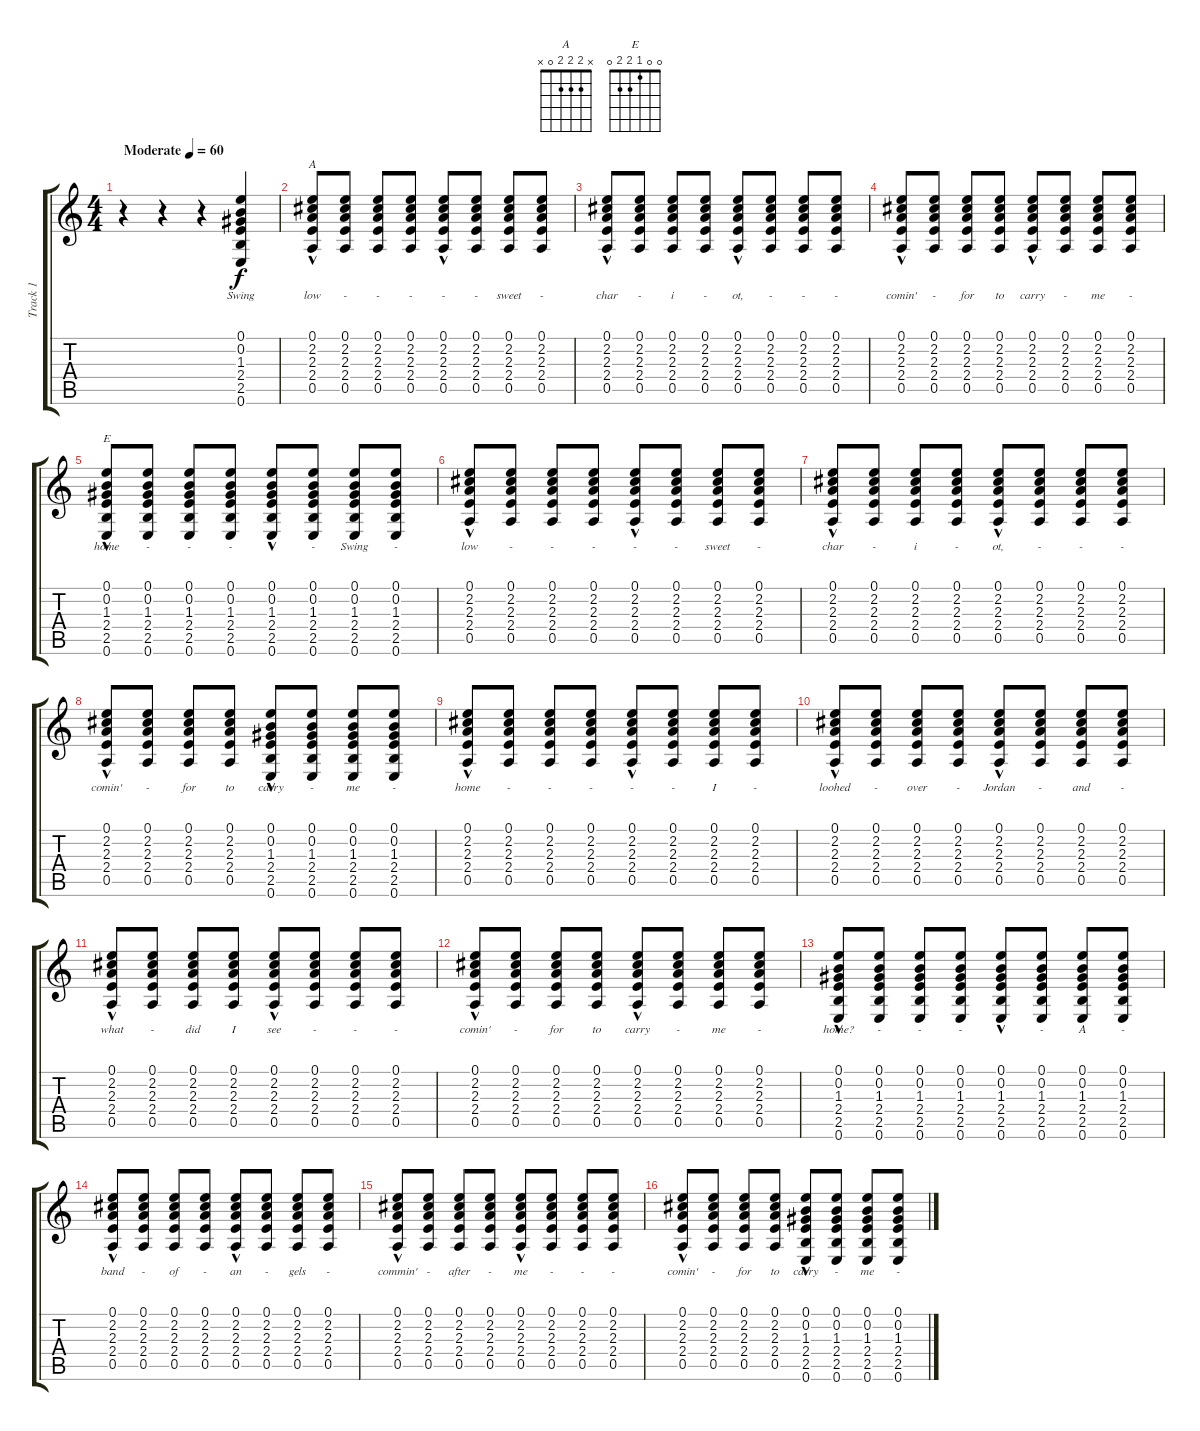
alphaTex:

\track ("Track 1" "Track 1") {instrument acousticguitarsteel}
\staff {score tabs}
\tuning (E4 B3 G3 D3 A2 E2) {hide}
\chord ("A" x 2 2 2 0 x)
\chord ("E" 0 0 1 2 2 0)
\ts (4 4)
\tempo (60 "Moderate")
\clef g2
\ks c
r.4{dy f instrument acousticguitarsteel} r.4 r.4 (0.1 0.2 1.3 2.4 2.5 0.6).4{lyrics (0 "Swing") lyrics (1 "") lyrics (2 "") lyrics (3 "") lyrics (4 "")} |
(0.1 2.2 2.3 2.4 0.5{hac}).8{ch "A" lyrics (0 "low") lyrics (1 "") lyrics (2 "") lyrics (3 "") lyrics (4 "")} (0.1 2.2 2.3 2.4 0.5).8{lyrics (0 "-") lyrics (1 "") lyrics (2 "") lyrics (3 "") lyrics (4 "")} (0.1 2.2 2.3 2.4 0.5).8{lyrics (0 "-") lyrics (1 "") lyrics (2 "") lyrics (3 "") lyrics (4 "")} (0.1 2.2 2.3 2.4 0.5).8{lyrics (0 "-") lyrics (1 "") lyrics (2 "") lyrics (3 "") lyrics (4 "")} (0.1 2.2 2.3 2.4 0.5{hac}).8{lyrics (0 "-") lyrics (1 "") lyrics (2 "") lyrics (3 "") lyrics (4 "")} (0.1 2.2 2.3 2.4 0.5).8{lyrics (0 "-") lyrics (1 "") lyrics (2 "") lyrics (3 "") lyrics (4 "")} (0.1 2.2 2.3 2.4 0.5).8{lyrics (0 "sweet") lyrics (1 "") lyrics (2 "") lyrics (3 "") lyrics (4 "")} (0.1 2.2 2.3 2.4 0.5).8{lyrics (0 "-") lyrics (1 "") lyrics (2 "") lyrics (3 "") lyrics (4 "")} |
(0.1 2.2 2.3 2.4 0.5{hac}).8{lyrics (0 "char") lyrics (1 "") lyrics (2 "") lyrics (3 "") lyrics (4 "")} (0.1 2.2 2.3 2.4 0.5).8{lyrics (0 "-") lyrics (1 "") lyrics (2 "") lyrics (3 "") lyrics (4 "")} (0.1 2.2 2.3 2.4 0.5).8{lyrics (0 "i") lyrics (1 "") lyrics (2 "") lyrics (3 "") lyrics (4 "")} (0.1 2.2 2.3 2.4 0.5).8{lyrics (0 "-") lyrics (1 "") lyrics (2 "") lyrics (3 "") lyrics (4 "")} (0.1 2.2 2.3 2.4 0.5{hac}).8{lyrics (0 "ot,") lyrics (1 "") lyrics (2 "") lyrics (3 "") lyrics (4 "")} (0.1 2.2 2.3 2.4 0.5).8{lyrics (0 "-") lyrics (1 "") lyrics (2 "") lyrics (3 "") lyrics (4 "")} (0.1 2.2 2.3 2.4 0.5).8{lyrics (0 "-") lyrics (1 "") lyrics (2 "") lyrics (3 "") lyrics (4 "")} (0.1 2.2 2.3 2.4 0.5).8{lyrics (0 "-") lyrics (1 "") lyrics (2 "") lyrics (3 "") lyrics (4 "")} |
(0.1 2.2 2.3 2.4 0.5{hac}).8{lyrics (0 "comin'") lyrics (1 "") lyrics (2 "") lyrics (3 "") lyrics (4 "")} (0.1 2.2 2.3 2.4 0.5).8{lyrics (0 "-") lyrics (1 "") lyrics (2 "") lyrics (3 "") lyrics (4 "")} (0.1 2.2 2.3 2.4 0.5).8{lyrics (0 "for") lyrics (1 "") lyrics (2 "") lyrics (3 "") lyrics (4 "")} (0.1 2.2 2.3 2.4 0.5).8{lyrics (0 "to") lyrics (1 "") lyrics (2 "") lyrics (3 "") lyrics (4 "")} (0.1 2.2 2.3 2.4 0.5{hac}).8{lyrics (0 "carry") lyrics (1 "") lyrics (2 "") lyrics (3 "") lyrics (4 "")} (0.1 2.2 2.3 2.4 0.5).8{lyrics (0 "-") lyrics (1 "") lyrics (2 "") lyrics (3 "") lyrics (4 "")} (0.1 2.2 2.3 2.4 0.5).8{lyrics (0 "me") lyrics (1 "") lyrics (2 "") lyrics (3 "") lyrics (4 "")} (0.1 2.2 2.3 2.4 0.5).8{lyrics (0 "-") lyrics (1 "") lyrics (2 "") lyrics (3 "") lyrics (4 "")} |
(0.1 0.2 1.3 2.4 2.5 0.6{hac}).8{ch "E" lyrics (0 "home") lyrics (1 "") lyrics (2 "") lyrics (3 "") lyrics (4 "")} (0.1 0.2 1.3 2.4 2.5 0.6).8{lyrics (0 "-") lyrics (1 "") lyrics (2 "") lyrics (3 "") lyrics (4 "")} (0.1 0.2 1.3 2.4 2.5 0.6).8{lyrics (0 "-") lyrics (1 "") lyrics (2 "") lyrics (3 "") lyrics (4 "")} (0.1 0.2 1.3 2.4 2.5 0.6).8{lyrics (0 "-") lyrics (1 "") lyrics (2 "") lyrics (3 "") lyrics (4 "")} (0.1 0.2 1.3 2.4 2.5 0.6{hac}).8{lyrics (0 "-") lyrics (1 "") lyrics (2 "") lyrics (3 "") lyrics (4 "")} (0.1 0.2 1.3 2.4 2.5 0.6).8{lyrics (0 "-") lyrics (1 "") lyrics (2 "") lyrics (3 "") lyrics (4 "")} (0.1 0.2 1.3 2.4 2.5 0.6).8{lyrics (0 "Swing") lyrics (1 "") lyrics (2 "") lyrics (3 "") lyrics (4 "")} (0.1 0.2 1.3 2.4 2.5 0.6).8{lyrics (0 "-") lyrics (1 "") lyrics (2 "") lyrics (3 "") lyrics (4 "")} |
(0.1 2.2 2.3 2.4 0.5{hac}).8{lyrics (0 "low") lyrics (1 "") lyrics (2 "") lyrics (3 "") lyrics (4 "")} (0.1 2.2 2.3 2.4 0.5).8{lyrics (0 "-") lyrics (1 "") lyrics (2 "") lyrics (3 "") lyrics (4 "")} (0.1 2.2 2.3 2.4 0.5).8{lyrics (0 "-") lyrics (1 "") lyrics (2 "") lyrics (3 "") lyrics (4 "")} (0.1 2.2 2.3 2.4 0.5).8{lyrics (0 "-") lyrics (1 "") lyrics (2 "") lyrics (3 "") lyrics (4 "")} (0.1 2.2 2.3 2.4 0.5{hac}).8{lyrics (0 "-") lyrics (1 "") lyrics (2 "") lyrics (3 "") lyrics (4 "")} (0.1 2.2 2.3 2.4 0.5).8{lyrics (0 "-") lyrics (1 "") lyrics (2 "") lyrics (3 "") lyrics (4 "")} (0.1 2.2 2.3 2.4 0.5).8{lyrics (0 "sweet") lyrics (1 "") lyrics (2 "") lyrics (3 "") lyrics (4 "")} (0.1 2.2 2.3 2.4 0.5).8{lyrics (0 "-") lyrics (1 "") lyrics (2 "") lyrics (3 "") lyrics (4 "")} |
(0.1 2.2 2.3 2.4 0.5{hac}).8{lyrics (0 "char") lyrics (1 "") lyrics (2 "") lyrics (3 "") lyrics (4 "")} (0.1 2.2 2.3 2.4 0.5).8{lyrics (0 "-") lyrics (1 "") lyrics (2 "") lyrics (3 "") lyrics (4 "")} (0.1 2.2 2.3 2.4 0.5).8{lyrics (0 "i") lyrics (1 "") lyrics (2 "") lyrics (3 "") lyrics (4 "")} (0.1 2.2 2.3 2.4 0.5).8{lyrics (0 "-") lyrics (1 "") lyrics (2 "") lyrics (3 "") lyrics (4 "")} (0.1 2.2 2.3 2.4 0.5{hac}).8{lyrics (0 "ot,") lyrics (1 "") lyrics (2 "") lyrics (3 "") lyrics (4 "")} (0.1 2.2 2.3 2.4 0.5).8{lyrics (0 "-") lyrics (1 "") lyrics (2 "") lyrics (3 "") lyrics (4 "")} (0.1 2.2 2.3 2.4 0.5).8{lyrics (0 "-") lyrics (1 "") lyrics (2 "") lyrics (3 "") lyrics (4 "")} (0.1 2.2 2.3 2.4 0.5).8{lyrics (0 "-") lyrics (1 "") lyrics (2 "") lyrics (3 "") lyrics (4 "")} |
(0.1 2.2 2.3 2.4 0.5{hac}).8{lyrics (0 "comin'") lyrics (1 "") lyrics (2 "") lyrics (3 "") lyrics (4 "")} (0.1 2.2 2.3 2.4 0.5).8{lyrics (0 "-") lyrics (1 "") lyrics (2 "") lyrics (3 "") lyrics (4 "")} (0.1 2.2 2.3 2.4 0.5).8{lyrics (0 "for") lyrics (1 "") lyrics (2 "") lyrics (3 "") lyrics (4 "")} (0.1 2.2 2.3 2.4 0.5).8{lyrics (0 "to") lyrics (1 "") lyrics (2 "") lyrics (3 "") lyrics (4 "")} (0.1 0.2 1.3 2.4 2.5 0.6{hac}).8{lyrics (0 "carry") lyrics (1 "") lyrics (2 "") lyrics (3 "") lyrics (4 "")} (0.1 0.2 1.3 2.4 2.5 0.6).8{lyrics (0 "-") lyrics (1 "") lyrics (2 "") lyrics (3 "") lyrics (4 "")} (0.1 0.2 1.3 2.4 2.5 0.6).8{lyrics (0 "me") lyrics (1 "") lyrics (2 "") lyrics (3 "") lyrics (4 "")} (0.1 0.2 1.3 2.4 2.5 0.6).8{lyrics (0 "-") lyrics (1 "") lyrics (2 "") lyrics (3 "") lyrics (4 "")} |
(0.1 2.2 2.3 2.4 0.5{hac}).8{lyrics (0 "home") lyrics (1 "") lyrics (2 "") lyrics (3 "") lyrics (4 "")} (0.1 2.2 2.3 2.4 0.5).8{lyrics (0 "-") lyrics (1 "") lyrics (2 "") lyrics (3 "") lyrics (4 "")} (0.1 2.2 2.3 2.4 0.5).8{lyrics (0 "-") lyrics (1 "") lyrics (2 "") lyrics (3 "") lyrics (4 "")} (0.1 2.2 2.3 2.4 0.5).8{lyrics (0 "-") lyrics (1 "") lyrics (2 "") lyrics (3 "") lyrics (4 "")} (0.1 2.2 2.3 2.4 0.5{hac}).8{lyrics (0 "-") lyrics (1 "") lyrics (2 "") lyrics (3 "") lyrics (4 "")} (0.1 2.2 2.3 2.4 0.5).8{lyrics (0 "-") lyrics (1 "") lyrics (2 "") lyrics (3 "") lyrics (4 "")} (0.1 2.2 2.3 2.4 0.5).8{lyrics (0 "I") lyrics (1 "") lyrics (2 "") lyrics (3 "") lyrics (4 "")} (0.1 2.2 2.3 2.4 0.5).8{lyrics (0 "-") lyrics (1 "") lyrics (2 "") lyrics (3 "") lyrics (4 "")} |
(0.1 2.2 2.3 2.4 0.5{hac}).8{lyrics (0 "loohed") lyrics (1 "") lyrics (2 "") lyrics (3 "") lyrics (4 "")} (0.1 2.2 2.3 2.4 0.5).8{lyrics (0 "-") lyrics (1 "") lyrics (2 "") lyrics (3 "") lyrics (4 "")} (0.1 2.2 2.3 2.4 0.5).8{lyrics (0 "over") lyrics (1 "") lyrics (2 "") lyrics (3 "") lyrics (4 "")} (0.1 2.2 2.3 2.4 0.5).8{lyrics (0 "-") lyrics (1 "") lyrics (2 "") lyrics (3 "") lyrics (4 "")} (0.1 2.2 2.3 2.4 0.5{hac}).8{lyrics (0 "Jordan") lyrics (1 "") lyrics (2 "") lyrics (3 "") lyrics (4 "")} (0.1 2.2 2.3 2.4 0.5).8{lyrics (0 "-") lyrics (1 "") lyrics (2 "") lyrics (3 "") lyrics (4 "")} (0.1 2.2 2.3 2.4 0.5).8{lyrics (0 "and") lyrics (1 "") lyrics (2 "") lyrics (3 "") lyrics (4 "")} (0.1 2.2 2.3 2.4 0.5).8{lyrics (0 "-") lyrics (1 "") lyrics (2 "") lyrics (3 "") lyrics (4 "")} |
(0.1 2.2 2.3 2.4 0.5{hac}).8{lyrics (0 "what") lyrics (1 "") lyrics (2 "") lyrics (3 "") lyrics (4 "")} (0.1 2.2 2.3 2.4 0.5).8{lyrics (0 "-") lyrics (1 "") lyrics (2 "") lyrics (3 "") lyrics (4 "")} (0.1 2.2 2.3 2.4 0.5).8{lyrics (0 "did") lyrics (1 "") lyrics (2 "") lyrics (3 "") lyrics (4 "")} (0.1 2.2 2.3 2.4 0.5).8{lyrics (0 "I") lyrics (1 "") lyrics (2 "") lyrics (3 "") lyrics (4 "")} (0.1 2.2 2.3 2.4 0.5{hac}).8{lyrics (0 "see") lyrics (1 "") lyrics (2 "") lyrics (3 "") lyrics (4 "")} (0.1 2.2 2.3 2.4 0.5).8{lyrics (0 "-") lyrics (1 "") lyrics (2 "") lyrics (3 "") lyrics (4 "")} (0.1 2.2 2.3 2.4 0.5).8{lyrics (0 "-") lyrics (1 "") lyrics (2 "") lyrics (3 "") lyrics (4 "")} (0.1 2.2 2.3 2.4 0.5).8{lyrics (0 "-") lyrics (1 "") lyrics (2 "") lyrics (3 "") lyrics (4 "")} |
(0.1 2.2 2.3 2.4 0.5{hac}).8{lyrics (0 "comin'") lyrics (1 "") lyrics (2 "") lyrics (3 "") lyrics (4 "")} (0.1 2.2 2.3 2.4 0.5).8{lyrics (0 "-") lyrics (1 "") lyrics (2 "") lyrics (3 "") lyrics (4 "")} (0.1 2.2 2.3 2.4 0.5).8{lyrics (0 "for") lyrics (1 "") lyrics (2 "") lyrics (3 "") lyrics (4 "")} (0.1 2.2 2.3 2.4 0.5).8{lyrics (0 "to") lyrics (1 "") lyrics (2 "") lyrics (3 "") lyrics (4 "")} (0.1 2.2 2.3 2.4 0.5{hac}).8{lyrics (0 "carry") lyrics (1 "") lyrics (2 "") lyrics (3 "") lyrics (4 "")} (0.1 2.2 2.3 2.4 0.5).8{lyrics (0 "-") lyrics (1 "") lyrics (2 "") lyrics (3 "") lyrics (4 "")} (0.1 2.2 2.3 2.4 0.5).8{lyrics (0 "me") lyrics (1 "") lyrics (2 "") lyrics (3 "") lyrics (4 "")} (0.1 2.2 2.3 2.4 0.5).8{lyrics (0 "-") lyrics (1 "") lyrics (2 "") lyrics (3 "") lyrics (4 "")} |
(0.1 0.2 1.3 2.4 2.5 0.6{hac}).8{lyrics (0 "home?") lyrics (1 "") lyrics (2 "") lyrics (3 "") lyrics (4 "")} (0.1 0.2 1.3 2.4 2.5 0.6).8{lyrics (0 "-") lyrics (1 "") lyrics (2 "") lyrics (3 "") lyrics (4 "")} (0.1 0.2 1.3 2.4 2.5 0.6).8{lyrics (0 "-") lyrics (1 "") lyrics (2 "") lyrics (3 "") lyrics (4 "")} (0.1 0.2 1.3 2.4 2.5 0.6).8{lyrics (0 "-") lyrics (1 "") lyrics (2 "") lyrics (3 "") lyrics (4 "")} (0.1 0.2 1.3 2.4 2.5 0.6{hac}).8{lyrics (0 "-") lyrics (1 "") lyrics (2 "") lyrics (3 "") lyrics (4 "")} (0.1 0.2 1.3 2.4 2.5 0.6).8{lyrics (0 "-") lyrics (1 "") lyrics (2 "") lyrics (3 "") lyrics (4 "")} (0.1 0.2 1.3 2.4 2.5 0.6).8{lyrics (0 "A") lyrics (1 "") lyrics (2 "") lyrics (3 "") lyrics (4 "")} (0.1 0.2 1.3 2.4 2.5 0.6).8{lyrics (0 "-") lyrics (1 "") lyrics (2 "") lyrics (3 "") lyrics (4 "")} |
(0.1 2.2 2.3 2.4 0.5{hac}).8{lyrics (0 "band") lyrics (1 "") lyrics (2 "") lyrics (3 "") lyrics (4 "")} (0.1 2.2 2.3 2.4 0.5).8{lyrics (0 "-") lyrics (1 "") lyrics (2 "") lyrics (3 "") lyrics (4 "")} (0.1 2.2 2.3 2.4 0.5).8{lyrics (0 "of") lyrics (1 "") lyrics (2 "") lyrics (3 "") lyrics (4 "")} (0.1 2.2 2.3 2.4 0.5).8{lyrics (0 "-") lyrics (1 "") lyrics (2 "") lyrics (3 "") lyrics (4 "")} (0.1 2.2 2.3 2.4 0.5{hac}).8{lyrics (0 "an") lyrics (1 "") lyrics (2 "") lyrics (3 "") lyrics (4 "")} (0.1 2.2 2.3 2.4 0.5).8{lyrics (0 "-") lyrics (1 "") lyrics (2 "") lyrics (3 "") lyrics (4 "")} (0.1 2.2 2.3 2.4 0.5).8{lyrics (0 "gels") lyrics (1 "") lyrics (2 "") lyrics (3 "") lyrics (4 "")} (0.1 2.2 2.3 2.4 0.5).8{lyrics (0 "-") lyrics (1 "") lyrics (2 "") lyrics (3 "") lyrics (4 "")} |
(0.1 2.2 2.3 2.4 0.5{hac}).8{lyrics (0 "commin'") lyrics (1 "") lyrics (2 "") lyrics (3 "") lyrics (4 "")} (0.1 2.2 2.3 2.4 0.5).8{lyrics (0 "-") lyrics (1 "") lyrics (2 "") lyrics (3 "") lyrics (4 "")} (0.1 2.2 2.3 2.4 0.5).8{lyrics (0 "after") lyrics (1 "") lyrics (2 "") lyrics (3 "") lyrics (4 "")} (0.1 2.2 2.3 2.4 0.5).8{lyrics (0 "-") lyrics (1 "") lyrics (2 "") lyrics (3 "") lyrics (4 "")} (0.1 2.2 2.3 2.4 0.5{hac}).8{lyrics (0 "me") lyrics (1 "") lyrics (2 "") lyrics (3 "") lyrics (4 "")} (0.1 2.2 2.3 2.4 0.5).8{lyrics (0 "-") lyrics (1 "") lyrics (2 "") lyrics (3 "") lyrics (4 "")} (0.1 2.2 2.3 2.4 0.5).8{lyrics (0 "-") lyrics (1 "") lyrics (2 "") lyrics (3 "") lyrics (4 "")} (0.1 2.2 2.3 2.4 0.5).8{lyrics (0 "-") lyrics (1 "") lyrics (2 "") lyrics (3 "") lyrics (4 "")} |
(0.1 2.2 2.3 2.4 0.5{hac}).8{lyrics (0 "comin'") lyrics (1 "") lyrics (2 "") lyrics (3 "") lyrics (4 "")} (0.1 2.2 2.3 2.4 0.5).8{lyrics (0 "-") lyrics (1 "") lyrics (2 "") lyrics (3 "") lyrics (4 "")} (0.1 2.2 2.3 2.4 0.5).8{lyrics (0 "for") lyrics (1 "") lyrics (2 "") lyrics (3 "") lyrics (4 "")} (0.1 2.2 2.3 2.4 0.5).8{lyrics (0 "to") lyrics (1 "") lyrics (2 "") lyrics (3 "") lyrics (4 "")} (0.1 0.2 1.3 2.4 2.5 0.6{hac}).8{lyrics (0 "carry") lyrics (1 "") lyrics (2 "") lyrics (3 "") lyrics (4 "")} (0.1 0.2 1.3 2.4 2.5 0.6).8{lyrics (0 "-") lyrics (1 "") lyrics (2 "") lyrics (3 "") lyrics (4 "")} (0.1 0.2 1.3 2.4 2.5 0.6).8{lyrics (0 "me") lyrics (1 "") lyrics (2 "") lyrics (3 "") lyrics (4 "")} (0.1 0.2 1.3 2.4 2.5 0.6).8{lyrics (0 "-") lyrics (1 "") lyrics (2 "") lyrics (3 "") lyrics (4 "")}
